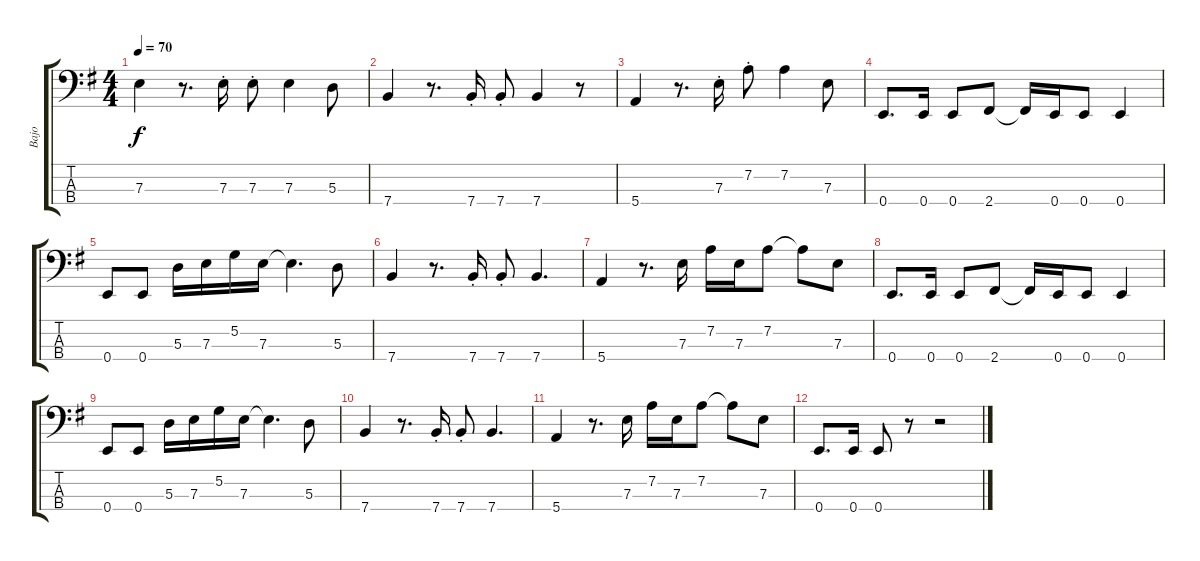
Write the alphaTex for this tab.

\track ("Bajo" "Bajo") {instrument electricbassfinger}
\staff {score tabs}
\tuning (G2 D2 A1 E1) {hide}
\ts (4 4)
\tempo 70
\clef f4
\ks g
7.3.4{dy f} r.8{d} 7.3{st}.16 7.3{st}.8 7.3.4 5.3.8 |
7.4.4 r.8{d} 7.4{st}.16 7.4{st}.8 7.4.4 r.8 |
5.4.4 r.8{d} 7.3{st}.16 7.2{st}.8 7.2.4 7.3.8 |
0.4.8{d} 0.4.16 0.4.8 2.4.8 2.4{t}.16 0.4.16 0.4.8 0.4.4 |
0.4.8 0.4.8 5.3.16 7.3.16 5.2.16 7.3.16 7.3{t}.4{d} 5.3.8 |
7.4.4 r.8{d} 7.4{st}.16 7.4{st}.8 7.4.4{d} |
5.4.4 r.8{d} 7.3.16 7.2.16 7.3.16 7.2.8 7.2{t}.8 7.3.8 |
0.4.8{d} 0.4.16 0.4.8 2.4.8 2.4{t}.16 0.4.16 0.4.8 0.4.4 |
0.4.8 0.4.8 5.3.16 7.3.16 5.2.16 7.3.16 7.3{t}.4{d} 5.3.8 |
7.4.4 r.8{d} 7.4{st}.16 7.4{st}.8 7.4.4{d} |
5.4.4 r.8{d} 7.3.16 7.2.16 7.3.16 7.2.8 7.2{t}.8 7.3.8 |
0.4.8{d} 0.4.16 0.4.8 r.8 r.2
